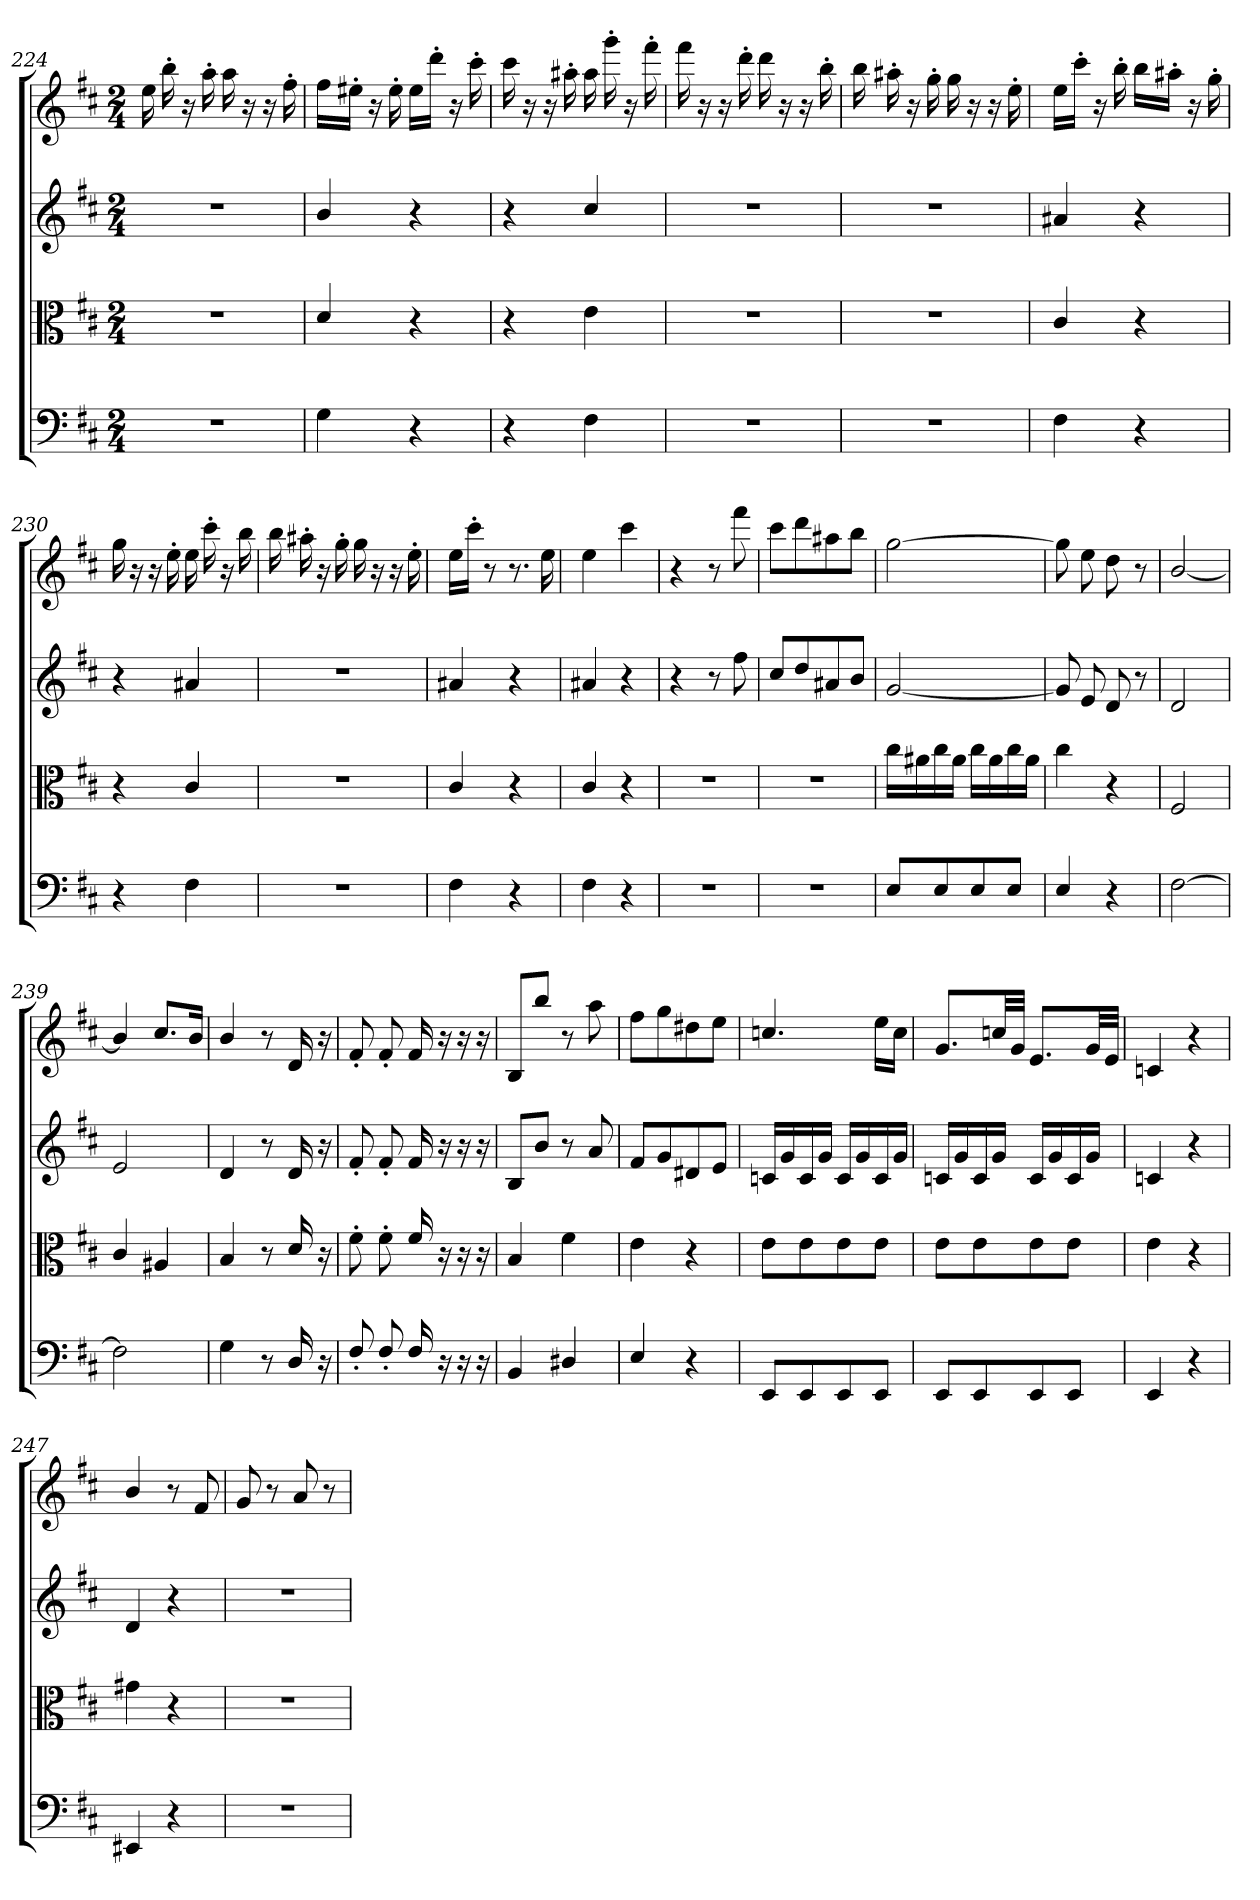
**kern	**kern	**kern	**kern
*part4	*part3	*part2	*part1
*staff4	*staff3	*staff2	*staff1
*clefF4	*clefC3	*clefG2	*clefG2
*k[f#c#]	*k[f#c#]	*k[f#c#]	*k[f#c#]
*b:	*b:	*b:	*b:
*M2/4	*M2/4	*M2/4	*M2/4
=224	=224	=224	=224
2r	2r	2r	16ee\
.	.	.	16bb'\
.	.	.	16r
.	.	.	16aa'\
.	.	.	16aa\
.	.	.	16r
.	.	.	16r
.	.	.	16ff#'\
=225	=225	=225	=225
4G\	4d/	4b/	16ff#\LL
.	.	.	16ee#X'\JJ
.	.	.	16r
.	.	.	16ee#'\
4r	4r	4r	16ee#\LL
.	.	.	16ddd'\JJ
.	.	.	16r
.	.	.	16ccc#'\
=226	=226	=226	=226
4r	4r	4r	16ccc#\
.	.	.	16r
.	.	.	16r
.	.	.	16aa#X'\
4F#\	4e\	4cc#/	16aa#\
.	.	.	16ggg'\
.	.	.	16r
.	.	.	16fff#'\
=227	=227	=227	=227
2r	2r	2r	16fff#\
.	.	.	16r
.	.	.	16r
.	.	.	16ddd'\
.	.	.	16ddd\
.	.	.	16r
.	.	.	16r
.	.	.	16bb'\
=228	=228	=228	=228
2r	2r	2r	16bb\
.	.	.	16aa#X'\
.	.	.	16r
.	.	.	16gg'\
.	.	.	16gg\
.	.	.	16r
.	.	.	16r
.	.	.	16ee'\
=229	=229	=229	=229
4F#\	4c#/	4a#X/	16ee\LL
.	.	.	16ccc#'\JJ
.	.	.	16r
.	.	.	16bb'\
4r	4r	4r	16bb\LL
.	.	.	16aa#X'\JJ
.	.	.	16r
.	.	.	16gg'\
=230	=230	=230	=230
4r	4r	4r	16gg\
.	.	.	16r
.	.	.	16r
.	.	.	16ee'\
4F#\	4c#/	4a#X/	16ee\
.	.	.	16ccc#'\
.	.	.	16r
.	.	.	16bb\
=231	=231	=231	=231
2r	2r	2r	16bb\
.	.	.	16aa#X'\
.	.	.	16r
.	.	.	16gg'\
.	.	.	16gg\
.	.	.	16r
.	.	.	16r
.	.	.	16ee'\
=232	=232	=232	=232
4F#\	4c#/	4a#X/	16ee\LL
.	.	.	16ccc#'\JJ
.	.	.	8r
4r	4r	4r	8.r
.	.	.	16ee\
=233	=233	=233	=233
4F#\	4c#/	4a#X/	4ee\
4r	4r	4r	4ccc#\
=234	=234	=234	=234
2r	2r	4r	4r
.	.	8r	8r
.	.	8ff#\	8fff#\
=235	=235	=235	=235
2r	2r	8cc#/L	8ccc#\L
.	.	8dd/	8ddd\
.	.	8a#X/	8aa#X\
.	.	8b/J	8bb\J
=236	=236	=236	=236
8E/L	16cc#\LL	[2g/	[2gg\
.	16a#X\	.	.
8E/	16cc#\	.	.
.	16a#\JJ	.	.
8E/	16cc#\LL	.	.
.	16a#\	.	.
8E/J	16cc#\	.	.
.	16a#\JJ	.	.
=237	=237	=237	=237
4E/	4cc#\	8g/]	8gg\]
.	.	8e/	8ee\
4r	4r	8d/	8dd\
.	.	8r	8r
=238	=238	=238	=238
[2F#\	2F#/	2d/	[2b/
=239	=239	=239	=239
2F#\]	4c#/	2e/	4b/]
.	4A#X/	.	8.cc#/L
.	.	.	16b/Jk
=240	=240	=240	=240
4G\	4B/	4d/	4b/
8r	8r	8r	8r
16D/	16d/	16d/	16d/
16r	16r	16r	16r
=241	=241	=241	=241
8F#'/	8f#'\	8f#'/	8f#'/
8F#'/	8f#'\	8f#'/	8f#'/
16F#/	16f#/	16f#/	16f#/
16r	16r	16r	16r
16r	16r	16r	16r
16r	16r	16r	16r
=242	=242	=242	=242
4BB/	4B/	8B/L	8B/L
.	.	8b/J	8bb/J
4D#X/	4f#\	8r	8r
.	.	8a/	8aa\
=243	=243	=243	=243
4E/	4e\	8f#/L	8ff#\L
.	.	8g/	8gg\
4r	4r	8d#X/	8dd#X\
.	.	8e/J	8ee\J
=244	=244	=244	=244
8EE/L	8e\L	16cn/LL	4.ccn/
.	.	16g/	.
8EE/	8e\	16c/	.
.	.	16g/JJ	.
8EE/	8e\	16c/LL	.
.	.	16g/	.
8EE/J	8e\J	16c/	16ee\LL
.	.	16g/JJ	16cc\JJ
=245	=245	=245	=245
8EE/L	8e\L	16cn/LL	8.g/L
.	.	16g/	.
8EE/	8e\	16c/	.
.	.	16g/JJ	32ccn/LL
.	.	.	32g/JJJ
8EE/	8e\	16c/LL	8.e/L
.	.	16g/	.
8EE/J	8e\J	16c/	.
.	.	16g/JJ	32g/LL
.	.	.	32e/JJJ
=246	=246	=246	=246
4EE/	4e\	4cn/	4cn/
4r	4r	4r	4r
=247	=247	=247	=247
4EE#X/	4g#X\	4d/	4b/
4r	4r	4r	8r
.	.	.	8f#/
=248	=248	=248	=248
2r	2r	2r	8g/
.	.	.	8r
.	.	.	8a/
.	.	.	8r
=	=	=	=
*-	*-	*-	*-
